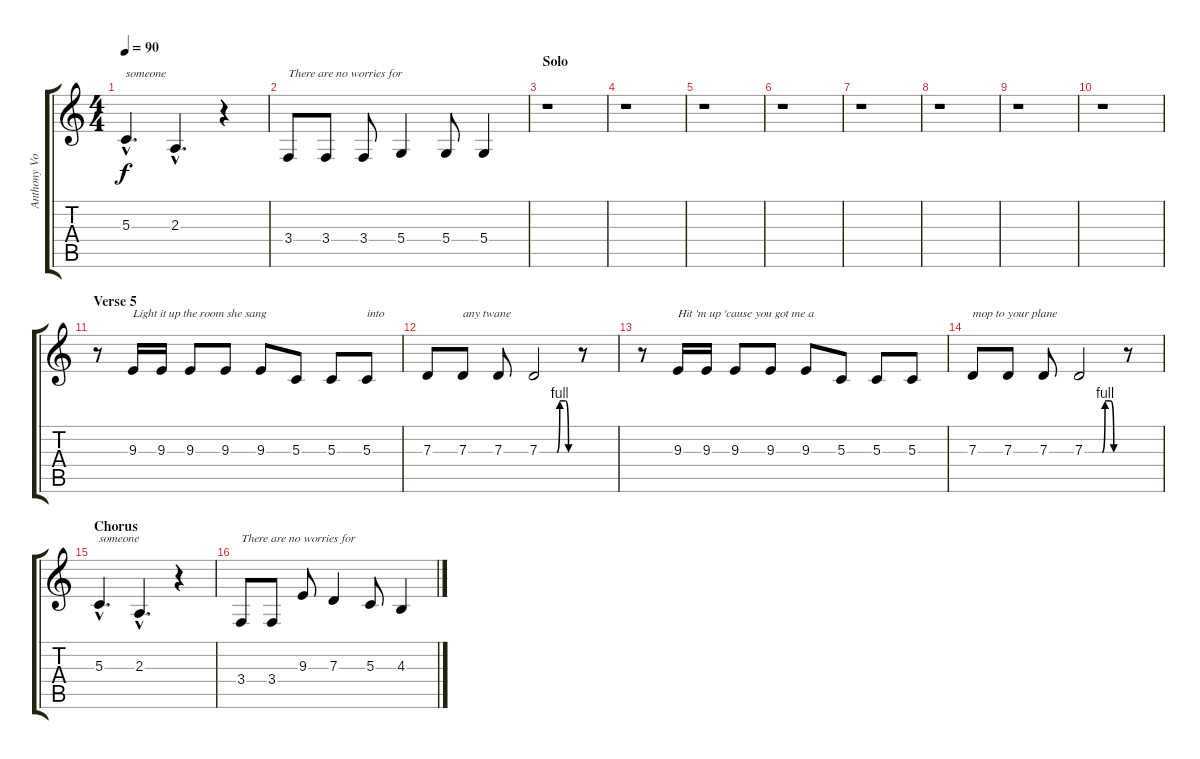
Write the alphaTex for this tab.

\track ("Anthony Vocals" "Anthony Vo") {instrument sopranosax}
\staff {score tabs}
\tuning (E4 B3 G3 D3 A2 E2) {hide}
\ts (4 4)
\tempo 90
\clef g2
\ks c
5.3{hac}.4{d txt "someone" dy f} 2.3{hac}.4{d} r.4 |
3.4.8{txt "There are no worries for"} 3.4.8 3.4.8 5.4.4 5.4.8 5.4.4 |
\section ("" "Solo")
r.1 |
r.1 |
r.1 |
r.1 |
r.1 |
r.1 |
r.1 |
r.1 |
\section ("" "Verse 5")
r.8 9.3.16{txt "Light it up the room she sang"} 9.3.16 9.3.8 9.3.8 9.3.8 5.3.8 5.3.8 5.3.8{txt "into"} |
7.3.8 7.3.8{txt "any twane"} 7.3.8 7.3{be (custom 0 0 30 0 35 4 45 4 50 0 60 0)}.2 r.8 |
r.8 9.3.16{txt "Hit 'm up 'cause you got me a"} 9.3.16 9.3.8 9.3.8 9.3.8 5.3.8 5.3.8 5.3.8 |
7.3.8{txt "mop to your plane"} 7.3.8 7.3.8 7.3{be (custom 0 0 30 0 35 4 45 4 50 0 60 0)}.2 r.8 |
\section ("" "Chorus")
5.3{hac}.4{d txt "someone"} 2.3{hac}.4{d} r.4 |
3.4.8{txt "There are no worries for"} 3.4.8 9.3.8 7.3.4 5.3.8 4.3.4
